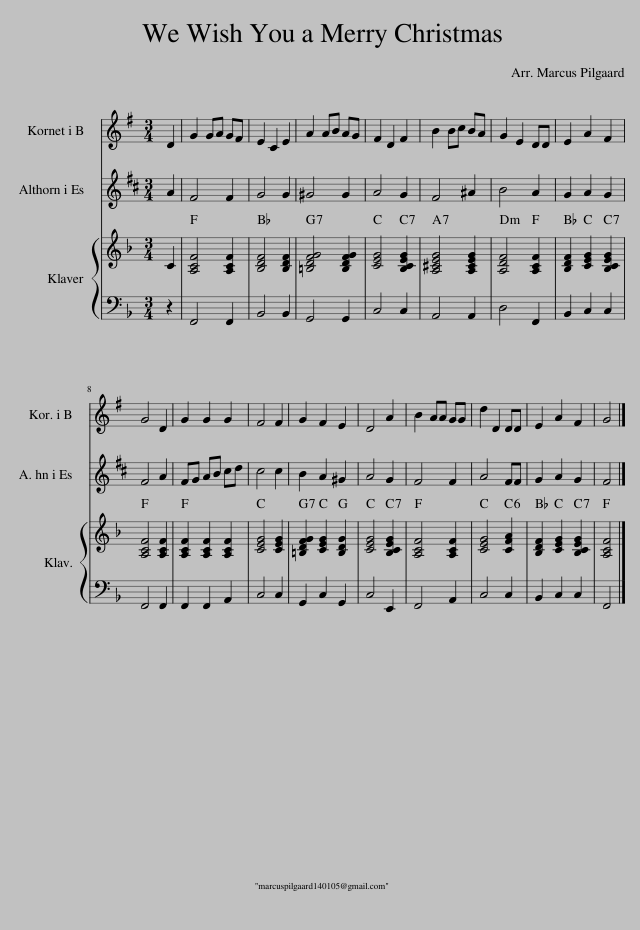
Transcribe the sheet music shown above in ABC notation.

X:1
%%score 1 2 { 3 | 4 }
L:1/8
M:3/4
I:linebreak $
K:F
V:1 treble transpose=-2
V:2 treble transpose=-9
V:3 treble
V:4 bass
V:1
[K:G] D2 | G2 GA GF | E2 C2 E2 | A2 AB AG | F2 D2 F2 | %5
 B2 Bc BA | G2 E2 DD | E2 A2 F2 |$ G4 D2 | G2 G2 G2 | %10
 F4 F2 | G2 F2 E2 | D4 A2 | B2 AA GG | d2 D2 DD | %15
 E2 A2 F2 | G4 |] %17
V:2
[K:D] A2 | F4 F2 | G4 G2 | ^G4 G2 | A4 G2 | %5
 F4 ^A2 | B4 A2 | G2 A2 G2 |$ F4 A2 | FG AB cd | %10
 c4 c2 | B2 A2 ^G2 | A4 G2 | F4 F2 | A4 FF | %15
 G2 A2 G2 | F4 |] %17
V:3
 C2 | [A,CF]4 [A,CF]2 | [B,DF]4 [B,DF]2 | [=B,DFG]4 [B,DFG]2 | [CEG]4 [B,CEG]2 | %5
 [A,^CEG]4 [A,CEG]2 | [A,DF]4 [A,CF]2 | [B,DF]2 [CEG]2 [B,CEG]2 |$ [A,CF]4 [A,CF]2 | [A,CF]2 [A,CF]2 [A,CF]2 | %10
 [CEG]4 [CEG]2 | [=B,DFG]2 [CEG]2 [B,DG]2 | [CEG]4 [B,CEG]2 | [A,CF]4 [A,CF]2 | [CEG]4 [CFA]2 | %15
 [B,DF]2 [CEG]2 [B,CEG]2 | [A,CF]4 |] %17
V:4
 z2 | F,,4 F,,2 | B,,4 B,,2 | G,,4 G,,2 | C,4 C,2 | %5
 A,,4 A,,2 | D,4 F,,2 | B,,2 C,2 C,2 |$ F,,4 F,,2 | F,,2 F,,2 A,,2 | %10
 C,4 C,2 | G,,2 C,2 G,,2 | C,4 E,,2 | F,,4 A,,2 | C,4 C,2 | %15
 B,,2 C,2 C,2 | F,,4 |] %17
